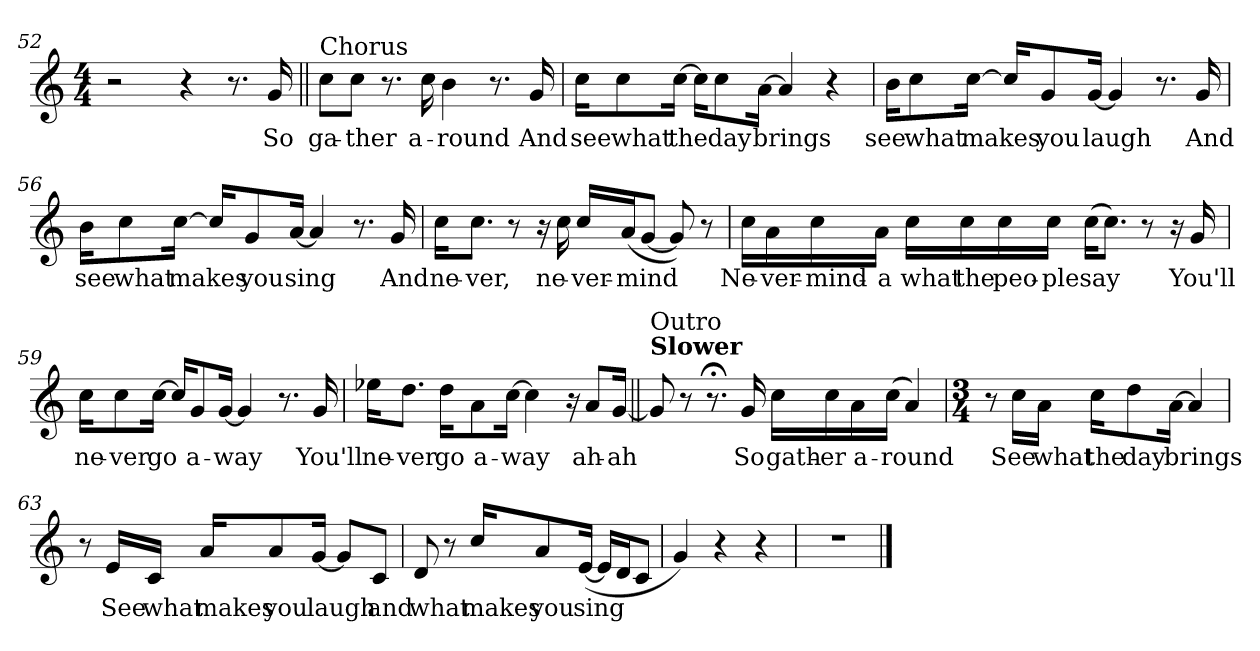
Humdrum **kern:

**kern	**text
*part1	*part1
*staff1	*staff1
*clefG2	*
*k[]	*
*C:	*
*M4/4	*
=52	=52
2r	.
4r	.
8.r	.
!	!LO:LY:b
16g	So
!!LO:LB:g=z
=53||	=53||
!LO:TX:a:t=Chorus	!
!	!LO:LY:b
8ccL	ga-
!	!LO:LY:b
8ccJ	-ther
8.r	.
!	!LO:LY:b
16cc	a-
!	!LO:LY:b
4b	-round
8.r	.
!	!LO:LY:b
16g	And
=54	=54
!	!LO:LY:b
16ccKL	see
!	!LO:LY:b
8cc	what
!	!LO:LY:b
[16ccJk	the
16ccKL]	.
!	!LO:LY:b
8cc	day
!	!LO:LY:b
[16aJk	brings
4a]	.
4r	.
=55	=55
!	!LO:LY:b
16bKL	see
!	!LO:LY:b
8cc	what
!	!LO:LY:b
[16ccJk	makes
16ccKL]	.
!	!LO:LY:b
8g	you
!	!LO:LY:b
[16gJk	laugh
4g]	.
8.r	.
!	!LO:LY:b
16g	And
=56	=56
!	!LO:LY:b
16bKL	see
!	!LO:LY:b
8cc	what
!	!LO:LY:b
[16ccJk	makes
16ccKL]	.
!	!LO:LY:b
8g	you
!	!LO:LY:b
[16aJk	sing
4a]	.
8.r	.
!	!LO:LY:b
16g	And
!!LO:LB:g=z
=57	=57
!	!LO:LY:b
16ccKL	ne-
!	!LO:LY:b
8.ccJ	-ver,
8r	.
16r	.
!	!LO:LY:b
16cc	ne-
!	!LO:LY:b
16ccLL	-ver-
!	!LO:LY:b
(16aJ	-mind
[8gJ	.
8g])	.
8r	.
=58	=58
!	!LO:LY:b
16ccLL	Ne-
!	!LO:LY:b
16a	-ver-
!	!LO:LY:b
16cc	-mind-
!	!LO:LY:b
16aJJ	-a
!	!LO:LY:b
16ccLL	what
!	!LO:LY:b
16cc	the
!	!LO:LY:b
16cc	peo-
!	!LO:LY:b
16ccJJ	-ple
!	!LO:LY:b
(16ccKL	say
8.ccJ)	.
8r	.
16r	.
!	!LO:LY:b
16g	You'll
=59	=59
!	!LO:LY:b
16ccKL	ne-
!	!LO:LY:b
8cc	-ver
!	!LO:LY:b
[16ccJk	go
16ccKL]	.
!	!LO:LY:b
8g	a-
!	!LO:LY:b
[16gJk	-way
4g]	.
8.r	.
!	!LO:LY:b
16g	You'll
=60	=60
!	!LO:LY:b
16ee-KL	ne-
!	!LO:LY:b
8.ddJ	-ver
!	!LO:LY:b
16ddKL	go
!	!LO:LY:b
8a	a-
!	!LO:LY:b
[16ccJk	-way
4cc]	.
16r	.
!	!LO:LY:b
8aL	ah-
!	!LO:LY:b
[16gJk	-ah
!!LO:LB:g=z
=61||	=61||
!LO:TX:a:B:t=Slower	!
!LO:TX:a:t=Outro	!
8g]	.
8r	.
8.r;	.
!	!LO:LY:b
16g	So
!	!LO:LY:b
16ccLL	gath-
!	!LO:LY:b
16cc	-er
!	!LO:LY:b
16a	a-
!	!LO:LY:b
(16ccJJ	-round
4a)	.
=62	=62
*M3/4	*
8r	.
!	!LO:LY:b
16ccLL	See
!	!LO:LY:b
16aJJ	what
!	!LO:LY:b
16ccKL	the
!	!LO:LY:b
8dd	day
!	!LO:LY:b
[16aJk	brings
4a]	.
=63	=63
8r	.
!	!LO:LY:b
16eLL	See
!	!LO:LY:b
16cJJ	what
!	!LO:LY:b
16aKL	makes
!	!LO:LY:b
8a	you
!	!LO:LY:b
[16gJk	laugh
8gL]	.
!	!LO:LY:b
8cJ	and
!!LO:LB:g=z
=64	=64
!	!LO:LY:b
8d	what
8r	.
!	!LO:LY:b
16ccKL	makes
!	!LO:LY:b
8a	you
!	!LO:LY:b
([16eJk	sing
16eLL]	.
16dJ	.
8cJ	.
=65	=65
4g)	.
4r	.
4r	.
=66	=66
2.r	.
==	==
*-	*-
